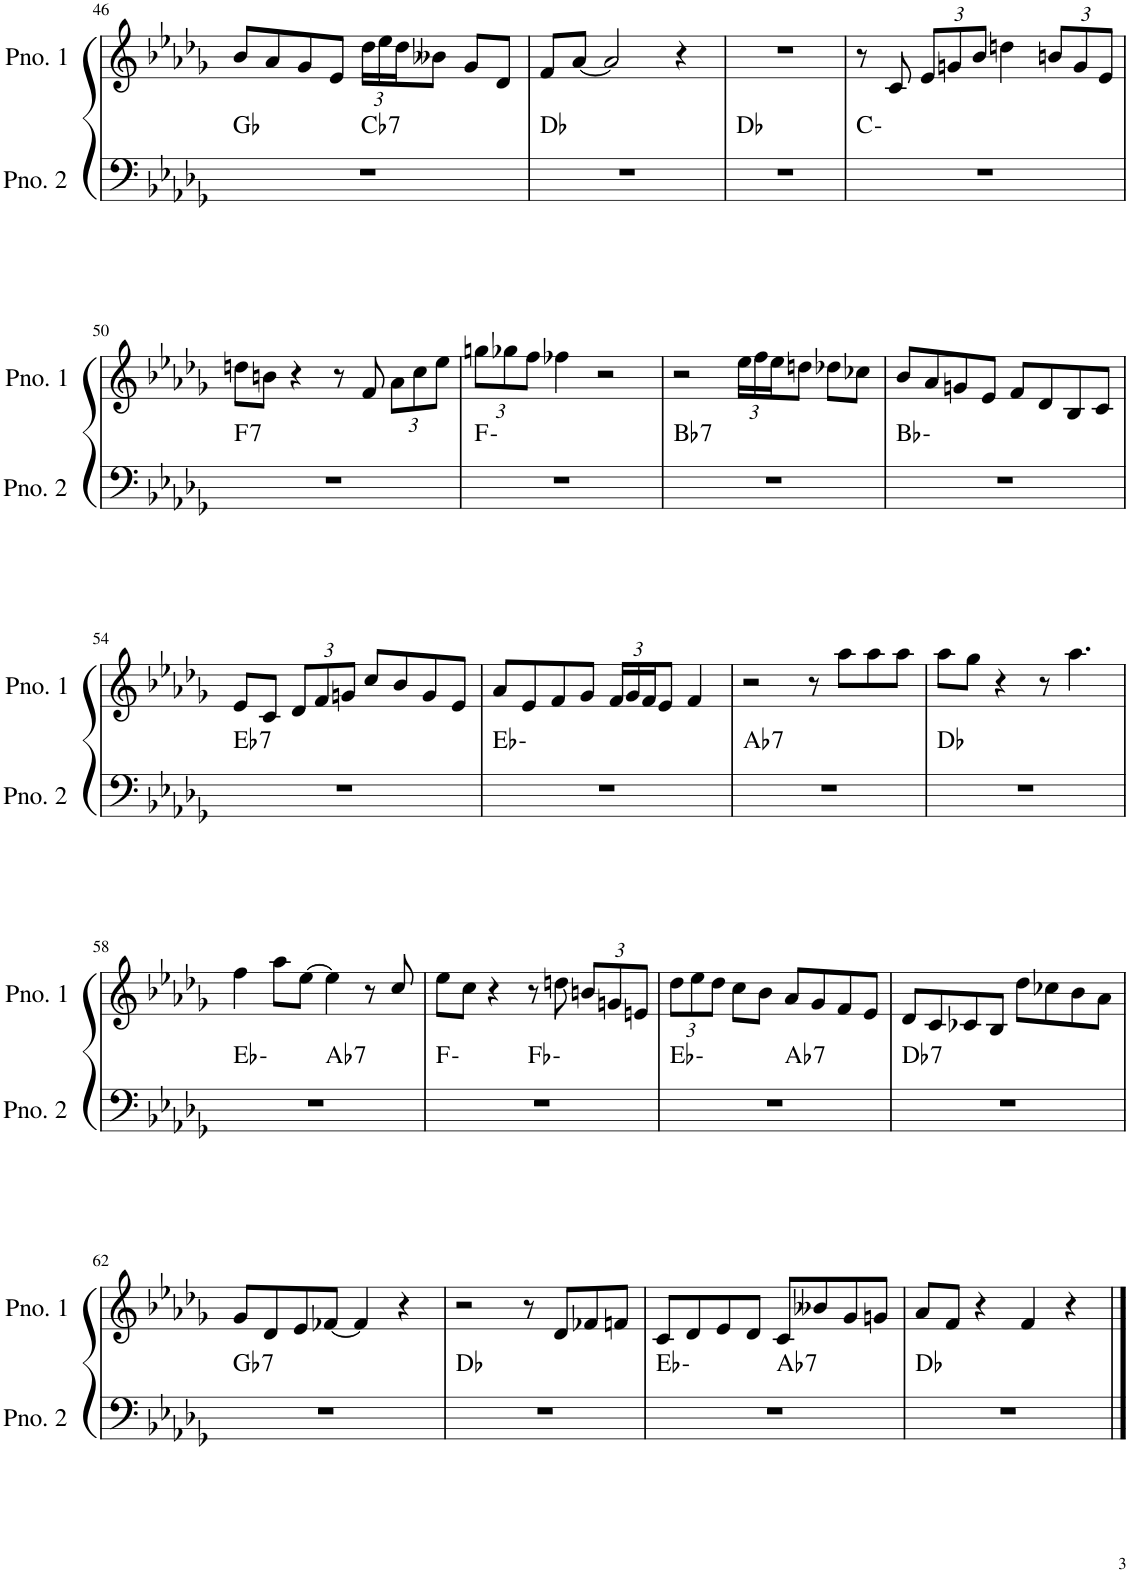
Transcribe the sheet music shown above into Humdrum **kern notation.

**kern	**harte	**kern
*part2	*part2	*part1
*staff2	*	*staff1
*I"ピアノ 2	*	*I"ピアノ 1
!!LO:PB:g=z
*clefF4	*	*clefG2
*k[b-e-a-d-g-]	*	*k[b-e-a-d-g-]
*M4/4	*	*M4/4
=46	=46	=46
*^	*	*
1r	2ryy	Gb:maj	8b-/L
.	.	.	8a-/
.	.	.	8g-/
.	.	.	8e-/J
*	*	*	*Xbrackettup
!	!	!LO:H:kt=7	!
.	2ryy	Cb:7	24dd-\LL
.	.	.	24ee-\
.	.	.	24dd-\J
.	.	.	8b--X\J
.	.	.	8g-/L
.	.	.	8d-/J
*v	*v	*	*
=47	=47	=47
1r	Db:maj	8f/L
.	.	[8a-/J
.	.	2a-/]
.	.	4r
=48	=48	=48
1r	Db:maj	1r
=49	=49	=49
1r	C:min	8r
.	.	8c/
.	.	12e-/L
.	.	12gn/
.	.	12b-/J
.	.	4ddn\
.	.	12bn/L
.	.	12g/
.	.	12e-/J
!!LO:LB:g=z
=50	=50	=50
!	!LO:H:kt=7	!
1r	F:7	8ddn\L
.	.	8bn\J
.	.	4r
.	.	8r
.	.	8f/
.	.	12a-\L
.	.	12cc\
.	.	12ee-\J
=51	=51	=51
1r	F:min	12ggn\L
.	.	12gg-X\
.	.	12ff\J
.	.	4ff-X\
.	.	2r
=52	=52	=52
!	!LO:H:kt=7	!
1r	Bb:7	2r
.	.	24ee-\LL
.	.	24ff\
.	.	24ee-\J
.	.	8ddn\J
.	.	8dd-X\L
.	.	8cc-X\J
=53	=53	=53
1r	Bb:min	8b-/L
.	.	8a-/
.	.	8gn/
.	.	8e-/J
.	.	8f/L
.	.	8d-/
.	.	8B-/
.	.	8c/J
!!LO:LB:g=z
=54	=54	=54
!	!LO:H:kt=7	!
1r	Eb:7	8e-/L
.	.	8c/J
.	.	12d-/L
.	.	12f/
.	.	12gn/J
.	.	8cc/L
.	.	8b-/
.	.	8g/
.	.	8e-/J
=55	=55	=55
1r	Eb:min	8a-/L
.	.	8e-/
.	.	8f/
.	.	8g-/J
.	.	24f/LL
.	.	24g-/
.	.	24f/J
.	.	8e-/J
.	.	4f/
=56	=56	=56
!	!LO:H:kt=7	!
1r	Ab:7	2r
.	.	8r
.	.	8aa-\L
.	.	8aa-\
.	.	8aa-\J
=57	=57	=57
1r	Db:maj	8aa-\L
.	.	8gg-\J
.	.	4r
.	.	8r
.	.	4.aa-\
!!LO:LB:g=z
=58	=58	=58
*^	*	*
1r	2ryy	Eb:min	4ff\
.	.	.	8aa-\L
.	.	.	[8ee-\J
!	!	!LO:H:kt=7	!
.	2ryy	Ab:7	4ee-\]
.	.	.	8r
.	.	.	8cc/
=59	=59	=59	=59
1r	2ryy	F:min	8ee-\L
.	.	.	8cc\J
.	.	.	4r
.	2ryy	Fb:min	8r
.	.	.	8ddn\
.	.	.	12bn/L
.	.	.	12gn/
.	.	.	12en/J
=60	=60	=60	=60
1r	2ryy	Eb:min	12dd-\L
.	.	.	12ee-\
.	.	.	12dd-\J
.	.	.	8cc\L
.	.	.	8b-\J
!	!	!LO:H:kt=7	!
.	2ryy	Ab:7	8a-/L
.	.	.	8g-/
.	.	.	8f/
.	.	.	8e-/J
=61	=61	=61	=61
!	!	!LO:H:kt=7	!
*v	*v	*	*
1r	Db:7	8d-/L
.	.	8c/
.	.	8c-X/
.	.	8B-/J
.	.	8dd-\L
.	.	8cc-X\
.	.	8b-\
.	.	8a-\J
!!LO:LB:g=z
=62	=62	=62
!	!LO:H:kt=7	!
1r	Gb:7	8g-/L
.	.	8d-/
.	.	8e-/
.	.	[8f-X/J
.	.	4f-/]
.	.	4r
=63	=63	=63
1r	Db:maj	2r
.	.	8r
.	.	8d-/L
.	.	8f-X/
.	.	8fn/J
=64	=64	=64
*^	*	*
1r	2ryy	Eb:min	8c/L
.	.	.	8d-/
.	.	.	8e-/
.	.	.	8d-/J
!	!	!LO:H:kt=7	!
.	2ryy	Ab:7	8c/L
.	.	.	8b--X/
.	.	.	8g-/
.	.	.	8gn/J
*v	*v	*	*
=65	=65	=65
1r	Db:maj	8a-/L
.	.	8f/J
.	.	4r
.	.	4f/
.	.	4r
==	==	==
*-	*-	*-
